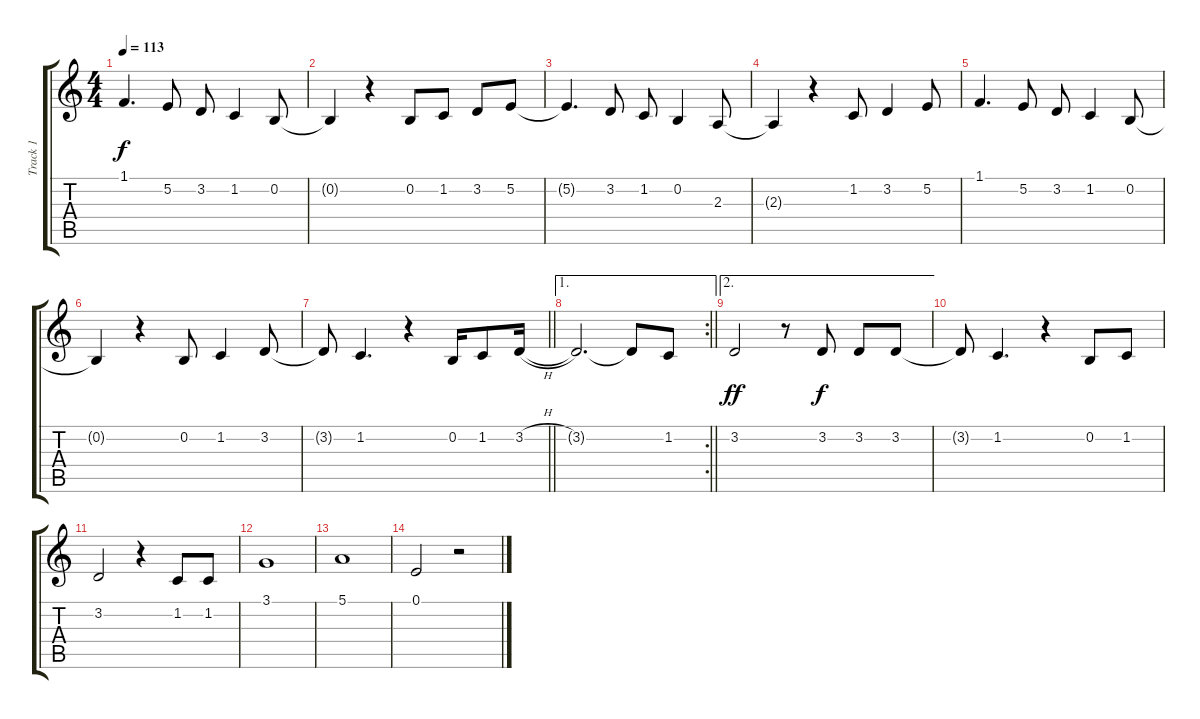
\track ("Track 1" "Track 1") {instrument tenorsax}
\staff {score tabs}
\tuning (E4 B3 G3 D3 A2 E2) {hide}
\ts (4 4)
\tempo 113
\clef g2
\ks c
1.1.4{d dy f} 5.2.8 3.2.8 1.2.4 0.2.8 |
0.2{t}.4 r.4 0.2.8 1.2.8 3.2.8 5.2.8 |
5.2{t}.4{d} 3.2.8 1.2.8 0.2.4 2.3.8 |
2.3{t}.4 r.4 1.2.8 3.2.4 5.2.8 |
1.1.4{d} 5.2.8 3.2.8 1.2.4 0.2.8 |
0.2{t}.4 r.4 0.2.8 1.2.4 3.2.8 |
\barLineRight lightlight
3.2{t}.8 1.2.4{d} r.4 0.2.16 1.2.8 3.2{h}.16 |
\ae 1
\rc 2
\barLineRight lightlight
3.2{t}.2{d} 3.2{t}.8 1.2.8 |
\ae 2
3.2.2{dy ff} r.8 3.2.8{dy f} 3.2.8 3.2.8 |
3.2{t}.8 1.2.4{d} r.4 0.2.8 1.2.8 |
3.2.2 r.4 1.2.8 1.2.8 |
3.1.1 |
5.1.1 |
0.1.2 r.2
